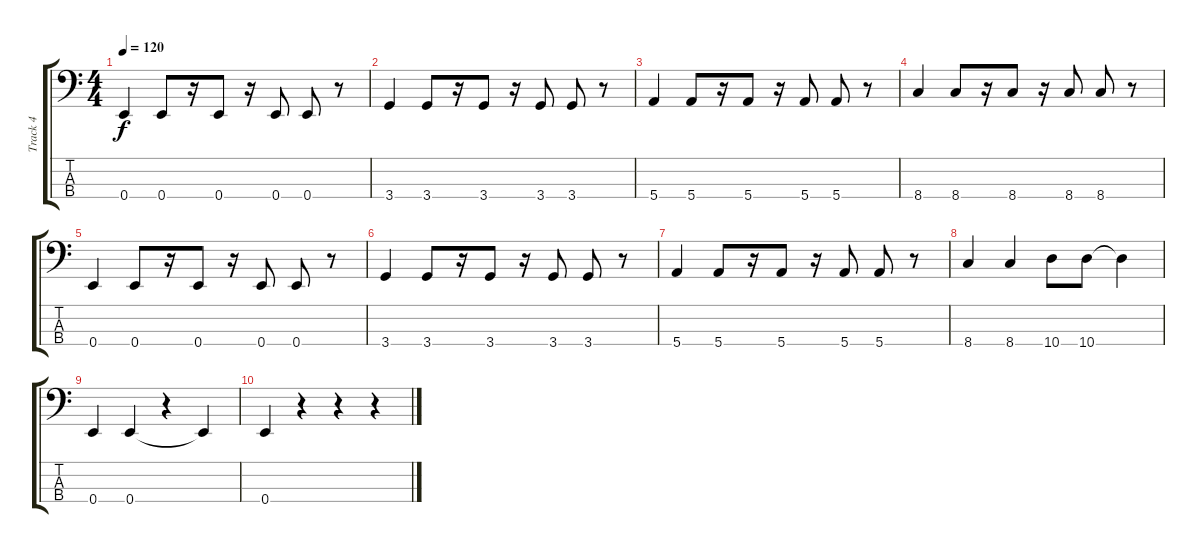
\track ("Track 4" "Track 4") {instrument electricbassfinger}
\staff {score tabs}
\tuning (G2 D2 A1 E1) {hide}
\ts (4 4)
\tempo 120
\clef f4
\ks c
0.4.4{dy f} 0.4.8 r.16 0.4.8 r.16 0.4.8 0.4.8 r.8 |
3.4.4 3.4.8 r.16 3.4.8 r.16 3.4.8 3.4.8 r.8 |
5.4.4 5.4.8 r.16 5.4.8 r.16 5.4.8 5.4.8 r.8 |
8.4.4 8.4.8 r.16 8.4.8 r.16 8.4.8 8.4.8 r.8 |
0.4.4 0.4.8 r.16 0.4.8 r.16 0.4.8 0.4.8 r.8 |
3.4.4 3.4.8 r.16 3.4.8 r.16 3.4.8 3.4.8 r.8 |
5.4.4 5.4.8 r.16 5.4.8 r.16 5.4.8 5.4.8 r.8 |
8.4.4 8.4.4 10.4.8 10.4.8 10.4{t}.4 |
0.4.4 0.4.4 r.4 0.4{t}.4 |
0.4.4 r.4 r.4 r.4
